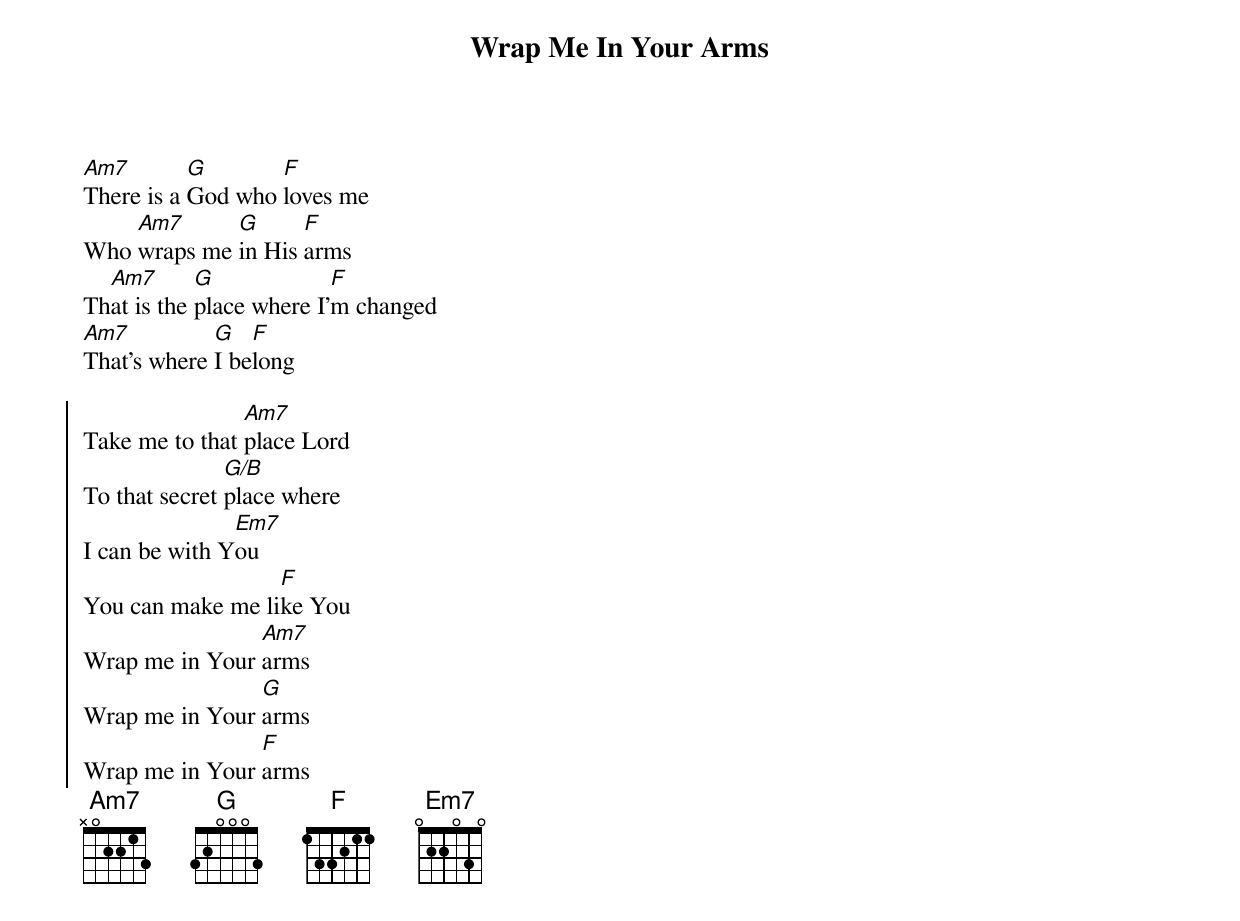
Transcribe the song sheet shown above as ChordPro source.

{title: Wrap Me In Your Arms}
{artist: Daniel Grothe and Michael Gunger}
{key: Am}

{start_of_verse}
[Am7]There is a [G]God who [F]loves me
Who [Am7]wraps me [G]in His [F]arms
Th[Am7]at is the [G]place where I'[F]m changed
[Am7]That's where [G]I be[F]long
{end_of_verse}

{start_of_chorus}
Take me to that [Am7]place Lord
To that secret [G/B]place where
I can be with Y[Em7]ou
You can make me li[F]ke You
Wrap me in Your [Am7]arms
Wrap me in Your [G]arms
Wrap me in Your [F]arms
{end_of_chorus}
